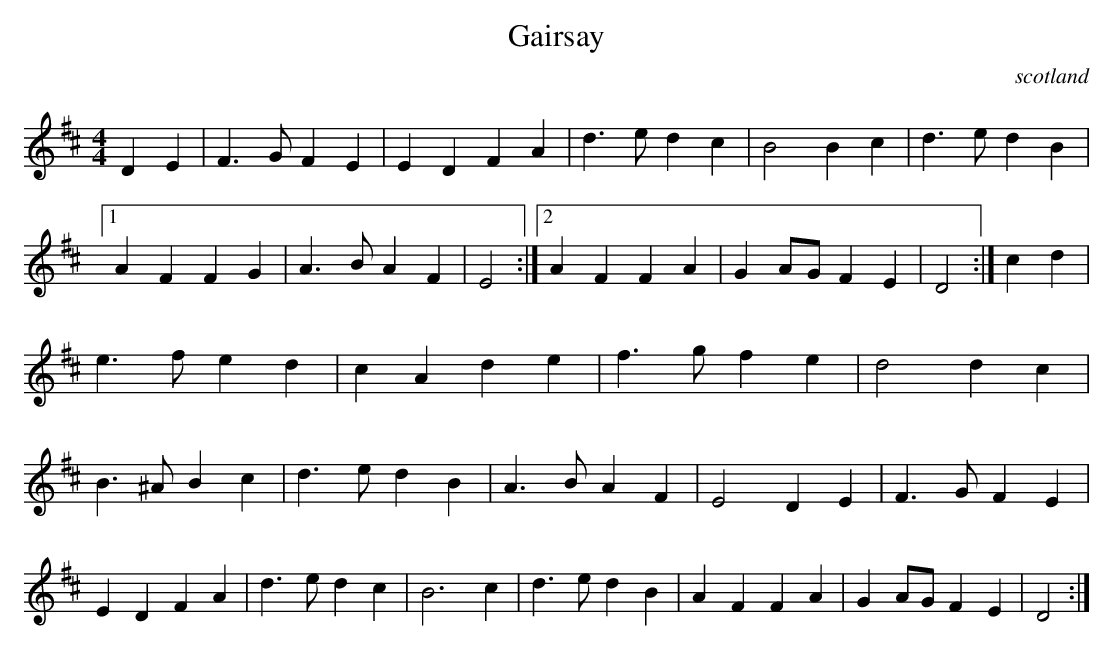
X:1
T:Gairsay
O:scotland
M:4/4
K:D
D2E2 | \
F3G F2E2 | E2D2 F2A2 | d3e d2c2 | B4 B2c2 | \
d3e d2B2 |1 \
A2F2 F2G2 | A3B A2F2 | E4 :|2\
A2F2 F2A2 | G2AG F2E2 | D4 :|\
c2d2 |\
e3f e2d2 | c2A2 d2e2 | f3g f2e2 | d4 d2c2 |\
B3^A B2c2 | d3e d2B2 | A3B A2F2 | E4 D2E2 |\
F3G F2E2 | E2D2 F2A2 | d3e d2c2 | B6 c2 |\
d3e d2B2 | A2F2 F2A2 | G2AG F2E2 | D4 :|
